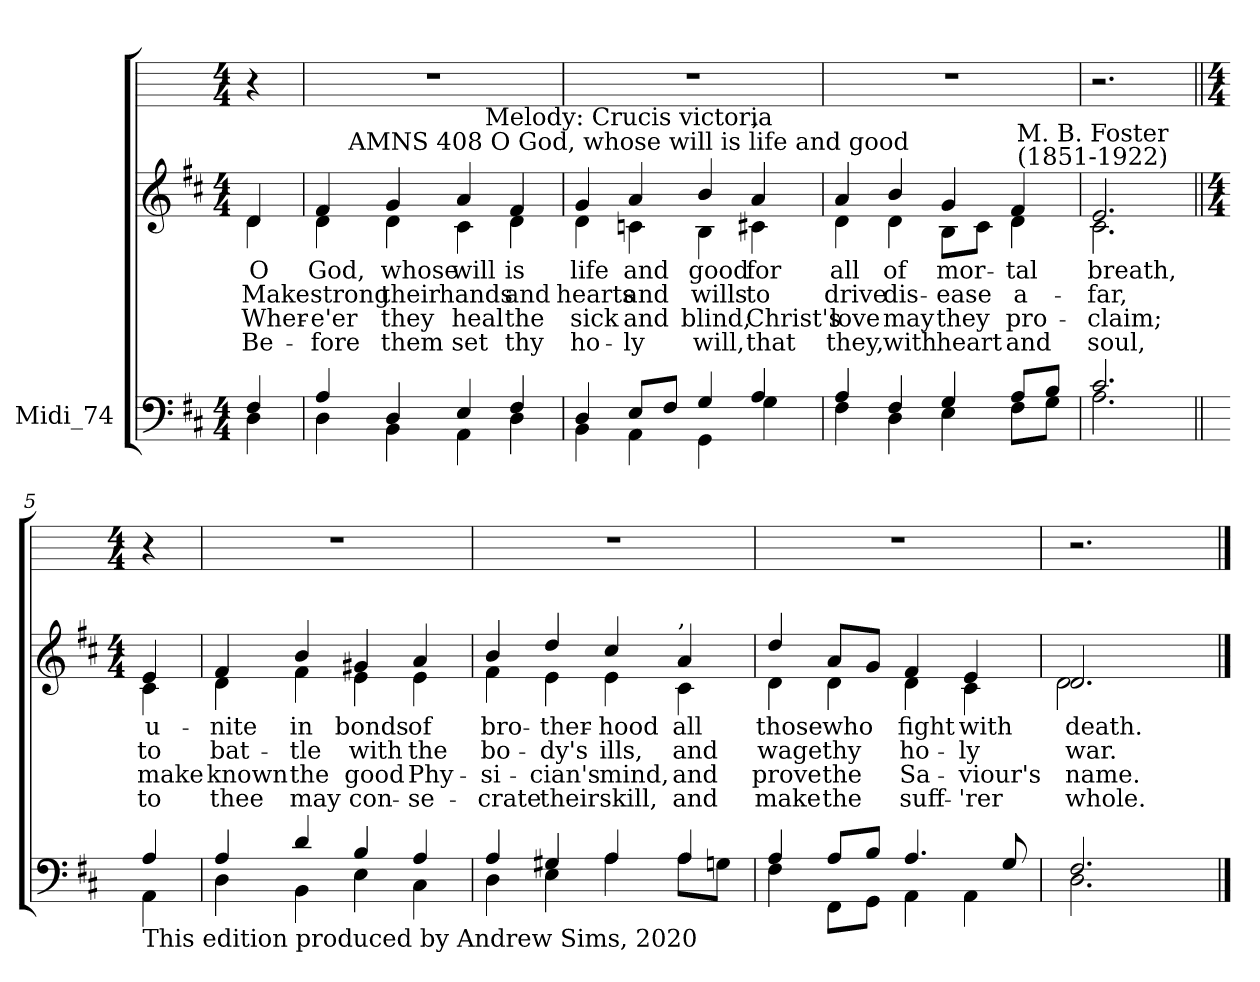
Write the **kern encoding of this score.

**kern	**kern	**text	**text	**text	**text	**kern
*part3	*part2	*part2	*part2	*part2	*part2	*part1
*staff3	*staff2	*staff2	*staff2	*staff2	*staff2	*staff1
*I"Midi_74	*	*	*	*	*	*
*clefF4	*clefG2	*	*	*	*	*
*k[f#c#]	*k[f#c#]	*	*	*	*	*
*D:	*D:	*	*	*	*	*
*M4/4	*M4/4	*	*	*	*	*M4/4
=	=	=	=	=	=	=
*^	*	*	*	*	*	*
!	!	!LO:TX:a:cj:t=H. D. Rawnsley\n(1851-1920)	!	!	!	!	!
!	!	!	!LO:LY:b	!LO:LY:b	!LO:LY:b	!LO:LY:b	!
*	*	*^	*	*	*	*	*
4F#/	4D\	4d/	4d\	O	Make	Wher-	-Be-	4r
=1	=1	=1	=1	=1	=1	=1	=1	=1
!	!	!	!	!LO:LY:b	!LO:LY:b	!LO:LY:b	!LO:LY:b	!
4A/	4D\	4f#/	4d\	-God,	strong	e'er	fore	1r
!	!	!	!	!LO:LY:b	!LO:LY:b	!LO:LY:b	!LO:LY:b	!
4D/	4BB\	4g/	4d\	whose	their	they	them	.
!	!	!	!	!LO:LY:b	!LO:LY:b	!LO:LY:b	!LO:LY:b	!
4E/	4AA\	4a/	4c#\	will	hands	heal	set	.
!	!	!	!	!LO:LY:b	!LO:LY:b	!LO:LY:b	!LO:LY:b	!
4F#/	4D\	4f#/	4d\	is	and	the	thy	.
=2	=2	=2	=2	=2	=2	=2	=2	=2
!	!	!	!	!LO:LY:b	!LO:LY:b	!LO:LY:b	!LO:LY:b	!
4D/	4BB\	4g/	4d\	life	hearts	sick	ho-	1r
!	!	!LO:TX:a:cj:t=AMNS 408 O God, whose will is life and good	!	!	!	!	!	!
!	!	!LO:TX:a:cj:t=Melody&colon; Crucis victoria	!	!	!	!	!	!
!	!	!	!	!LO:LY:b	!LO:LY:b	!LO:LY:b	!LO:LY:b	!
8E/L	4AA\	4a/	4cn\	-and	and	and	ly	.
8F#/J	.	.	.	.	.	.	.	.
!	!	!	!	!LO:LY:b	!LO:LY:b	!LO:LY:b	!LO:LY:b	!
4G/	4GG\	4b/	4B\	good	wills	blind,	will,	.
!	!	!LO:TX:a:t=,	!	!	!	!	!	!
!	!	!	!	!LO:LY:b	!LO:LY:b	!LO:LY:b	!LO:LY:b	!
4A/	4G\	4a/	4c#X\	for	to	Christ's	that	.
=3	=3	=3	=3	=3	=3	=3	=3	=3
!	!	!	!	!LO:LY:b	!LO:LY:b	!LO:LY:b	!LO:LY:b	!
4A/	4F#\	4a/	4d\	all	drive	love	they,	1r
!	!	!	!	!LO:LY:b	!LO:LY:b	!LO:LY:b	!LO:LY:b	!
4F#/	4D\	4b/	4d\	of	dis-	-may	with	.
!	!	!	!	!LO:LY:b	!LO:LY:b	!LO:LY:b	!LO:LY:b	!
4G/	4E\	4g/	8B\L	mor-	-ease	they	heart	.
.	.	.	8c#\J	.	.	.	.	.
!	!	!	!	!LO:LY:b	!LO:LY:b	!LO:LY:b	!LO:LY:b	!
8A/L	8F#\L	4f#/	4d\	tal	a-	-pro-	-and	.
8B/J	8G\J	.	.	.	.	.	.	.
=4	=4	=4	=4	=4	=4	=4	=4	=4
!	!	!LO:TX:a:cj:t=M. B. Foster\n(1851-1922)	!	!	!	!	!	!
!	!	!	!	!LO:LY:b	!LO:LY:b	!LO:LY:b	!LO:LY:b	!
2.c#/	2.A\	2.e/	2.c#\	breath,	far,	claim;	soul,	2.r
!!LO:LB:g=z
=5||	=5||	=5||	=5||	=5||	=5||	=5||	=5||	=5||
*	*	*M4/4	*	*	*	*	*	*M4/4
!LO:TX:b:t=This edition produced by Andrew Sims, 2020	!	!	!	!	!	!	!	!
!	!	!	!	!LO:LY:b	!LO:LY:b	!LO:LY:b	!LO:LY:b	!
4A/	4AA\	4e/	4c#\	u-	-to	make	to	4r
=6	=6	=6	=6	=6	=6	=6	=6	=6
!	!	!	!	!LO:LY:b	!LO:LY:b	!LO:LY:b	!LO:LY:b	!
4A/	4D\	4f#/	4d\	nite	bat-	-known	thee	1r
!	!	!	!	!LO:LY:b	!LO:LY:b	!LO:LY:b	!LO:LY:b	!
4d/	4BB\	4b/	4f#\	in	tle	the	may	.
!	!	!	!	!LO:LY:b	!LO:LY:b	!LO:LY:b	!LO:LY:b	!
4B/	4E\	4g#X/	4e\	bonds	with	good	con-	.
!	!	!	!	!LO:LY:b	!LO:LY:b	!LO:LY:b	!LO:LY:b	!
4A/	4C#\	4a/	4e\	-of	the	Phy-	-se-	.
=7	=7	=7	=7	=7	=7	=7	=7	=7
!	!	!	!	!LO:LY:b	!LO:LY:b	!LO:LY:b	!LO:LY:b	!
4A/	4D\	4b/	4f#\	-bro-	-bo-	-si-	-crate	1r
!	!	!	!	!LO:LY:b	!LO:LY:b	!LO:LY:b	!LO:LY:b	!
4G#X/	4E\	4dd/	4e\	ther-	-dy's	cian's	their	.
!	!	!	!	!LO:LY:b	!LO:LY:b	!LO:LY:b	!LO:LY:b	!
4A/	4A\	4cc#/	4e\	hood	ills,	mind,	skill,	.
!	!	!LO:TX:a:t=,	!	!	!	!	!	!
!	!	!	!	!LO:LY:b	!LO:LY:b	!LO:LY:b	!LO:LY:b	!
4A/	8A\L	4a/	4c#\	all	and	and	and	.
.	8G\J	.	.	.	.	.	.	.
=8	=8	=8	=8	=8	=8	=8	=8	=8
!	!	!	!	!LO:LY:b	!LO:LY:b	!LO:LY:b	!LO:LY:b	!
4A/	4F#\	4dd/	4d\	those	wage	prove	make	1r
!	!	!	!	!LO:LY:b	!LO:LY:b	!LO:LY:b	!LO:LY:b	!
8A/L	8FF#\L	8a/L	4d\	who	thy	the	the	.
8B/J	8GG\J	8g/J	.	.	.	.	.	.
!	!	!	!	!LO:LY:b	!LO:LY:b	!LO:LY:b	!LO:LY:b	!
4.A/	4AA\	4f#/	4d\	fight	ho-	-Sa-	-suff-	.
!	!	!	!	!LO:LY:b	!LO:LY:b	!LO:LY:b	!LO:LY:b	!
.	4AA\	4e/	4c#\	-with	ly	viour's	'rer	.
8G/	.	.	.	.	.	.	.	.
=9	=9	=9	=9	=9	=9	=9	=9	=9
!	!	!	!	!LO:LY:b	!LO:LY:b	!LO:LY:b	!LO:LY:b	!
2.F#/	2.D\	2.d/	2d\	death.	war.	name.	whole.	2.r
.	.	.	4ryy	.	.	.	.	.
*v	*v	*	*	*	*	*	*	*
*	*v	*v	*	*	*	*	*
==	==	==	==	==	==	==
*-	*-	*-	*-	*-	*-	*-
